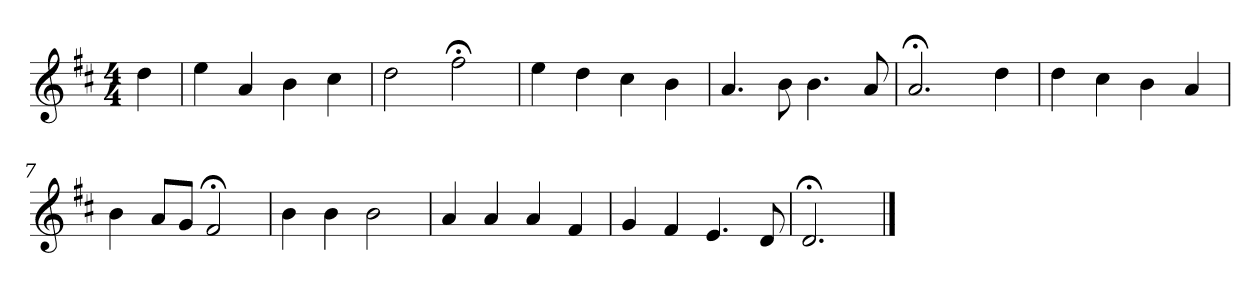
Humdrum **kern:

**kern
*part1
*staff1
*k[f#c#]
*D:
*M4/4
*MM120
=
4dd
=1
4ee
4a
4b
4cc#
=2
2dd
2ff#;<
=3
4ee
4dd
4cc#
4b
=4
4.a
8b
4.b
8a
=5
2.a;<
4dd
=6
4dd
4cc#
4b
4a
=7
4b
8aL
8gJ
2f#;<
=8
4b
4b
2b
=9
4a
4a
4a
4f#
=10
4g
4f#
4.e
8d
=11
2.d;<
==
*-
